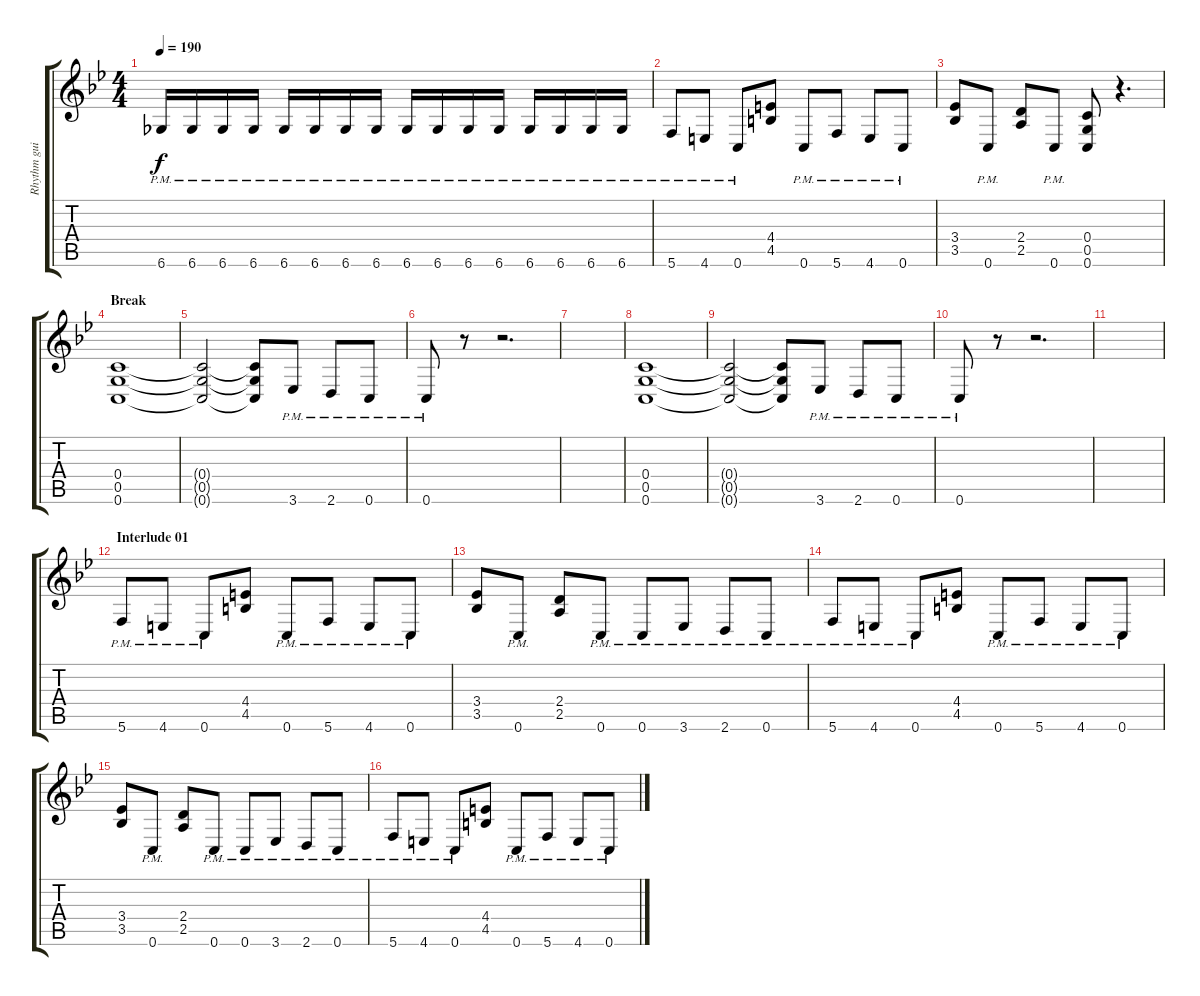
\track ("Rhythm guitar 02" "Rhythm gui") {instrument overdrivenguitar}
\staff {score tabs}
\tuning (D4 A3 F3 C3 G2 C2) {hide}
\ts (4 4)
\tempo 190
\clef g2
\ks bb
6.6{pm}.16{dy f} 6.6{pm}.16 6.6{pm}.16 6.6{pm}.16 6.6{pm}.16 6.6{pm}.16 6.6{pm}.16 6.6{pm}.16 6.6{pm}.16 6.6{pm}.16 6.6{pm}.16 6.6{pm}.16 6.6{pm}.16 6.6{pm}.16 6.6{pm}.16 6.6{pm}.16 |
5.6{pm}.8 4.6{pm}.8 0.6{pm}.8 (4.4 4.5).8 0.6{pm}.8 5.6{pm}.8 4.6{pm}.8 0.6{pm}.8 |
(3.4 3.5).8 0.6{pm}.8 (2.4 2.5).8 0.6{pm}.8 (0.4 0.5 0.6).8 r.4{d} |
\section ("" "Break")
(0.4 0.5 0.6).1 |
(0.4{t} 0.5{t} 0.6{t}).2 (0.4{t} 0.5{t} 0.6{t}).8 3.6{pm}.8 2.6{pm}.8 0.6{pm}.8 |
0.6{pm}.8 r.8 r.2{d} |
|
(0.4 0.5 0.6).1 |
(0.4{t} 0.5{t} 0.6{t}).2 (0.4{t} 0.5{t} 0.6{t}).8 3.6{pm}.8 2.6{pm}.8 0.6{pm}.8 |
0.6{pm}.8 r.8 r.2{d} |
|
\section ("" "Interlude 01")
5.6{pm}.8 4.6{pm}.8 0.6{pm}.8 (4.4 4.5).8 0.6{pm}.8 5.6{pm}.8 4.6{pm}.8 0.6{pm}.8 |
(3.4 3.5).8 0.6{pm}.8 (2.4 2.5).8 0.6{pm}.8 0.6{pm}.8 3.6{pm}.8 2.6{pm}.8 0.6{pm}.8 |
5.6{pm}.8 4.6{pm}.8 0.6{pm}.8 (4.4 4.5).8 0.6{pm}.8 5.6{pm}.8 4.6{pm}.8 0.6{pm}.8 |
(3.4 3.5).8 0.6{pm}.8 (2.4 2.5).8 0.6{pm}.8 0.6{pm}.8 3.6{pm}.8 2.6{pm}.8 0.6{pm}.8 |
5.6{pm}.8 4.6{pm}.8 0.6{pm}.8 (4.4 4.5).8 0.6{pm}.8 5.6{pm}.8 4.6{pm}.8 0.6{pm}.8
